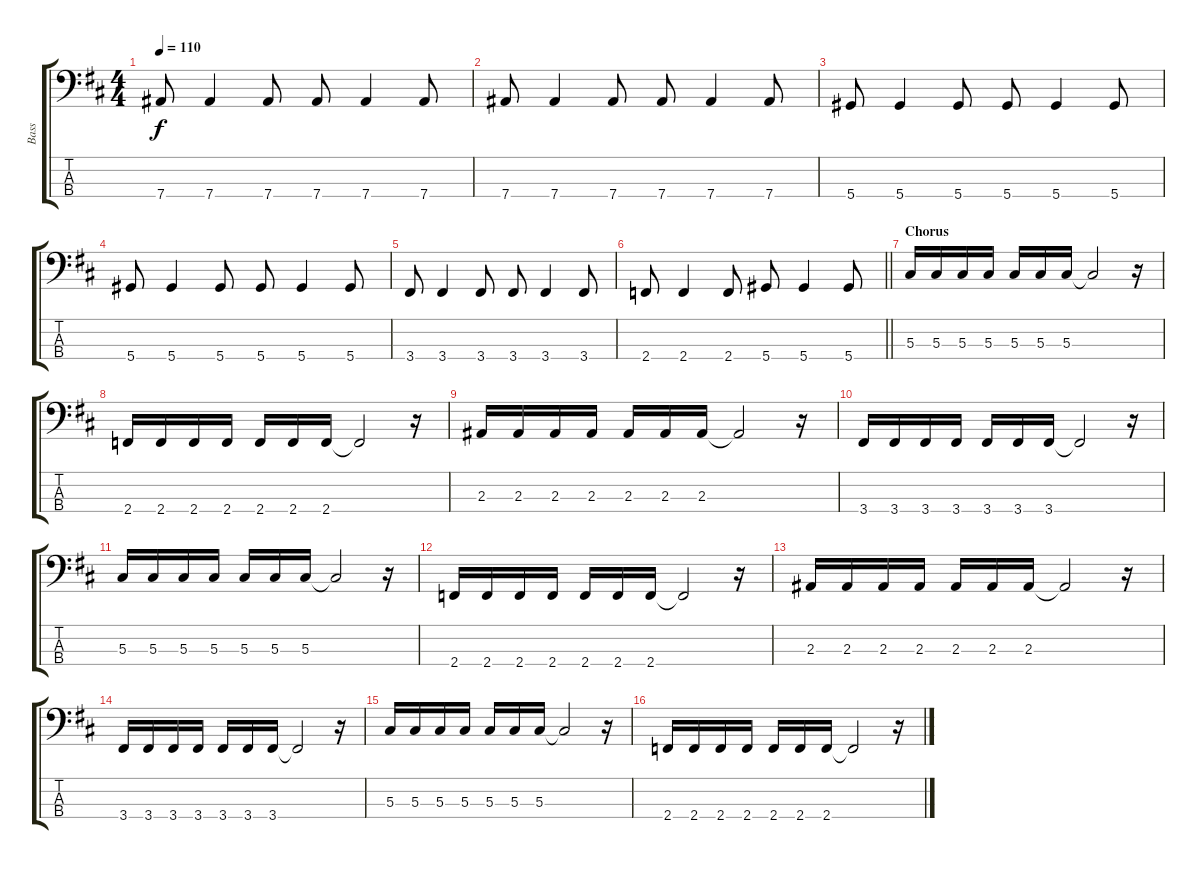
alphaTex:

\track ("Bass" "Bass") {instrument electricbassfinger}
\staff {score tabs}
\tuning (Gb2 Db2 Ab1 Eb1) {hide}
\ts (4 4)
\tempo 110
\clef f4
\ks d
7.4.8{dy f} 7.4.4 7.4.8 7.4.8 7.4.4 7.4.8 |
7.4.8 7.4.4 7.4.8 7.4.8 7.4.4 7.4.8 |
5.4.8 5.4.4 5.4.8 5.4.8 5.4.4 5.4.8 |
5.4.8 5.4.4 5.4.8 5.4.8 5.4.4 5.4.8 |
3.4.8 3.4.4 3.4.8 3.4.8 3.4.4 3.4.8 |
\barLineRight lightlight
2.4.8 2.4.4 2.4.8 5.4.8 5.4.4 5.4.8 |
\section ("" "Chorus")
5.3.16{volume 10} 5.3.16 5.3.16 5.3.16 5.3.16 5.3.16 5.3.16 5.3{t}.2 r.16 |
2.4.16 2.4.16 2.4.16 2.4.16 2.4.16 2.4.16 2.4.16 2.4{t}.2 r.16 |
2.3.16 2.3.16 2.3.16 2.3.16 2.3.16 2.3.16 2.3.16 2.3{t}.2 r.16 |
3.4.16 3.4.16 3.4.16 3.4.16 3.4.16 3.4.16 3.4.16 3.4{t}.2 r.16 |
5.3.16 5.3.16 5.3.16 5.3.16 5.3.16 5.3.16 5.3.16 5.3{t}.2 r.16 |
2.4.16 2.4.16 2.4.16 2.4.16 2.4.16 2.4.16 2.4.16 2.4{t}.2 r.16 |
2.3.16 2.3.16 2.3.16 2.3.16 2.3.16 2.3.16 2.3.16 2.3{t}.2 r.16 |
3.4.16 3.4.16 3.4.16 3.4.16 3.4.16 3.4.16 3.4.16 3.4{t}.2 r.16 |
5.3.16 5.3.16 5.3.16 5.3.16 5.3.16 5.3.16 5.3.16 5.3{t}.2 r.16 |
2.4.16 2.4.16 2.4.16 2.4.16 2.4.16 2.4.16 2.4.16 2.4{t}.2 r.16
